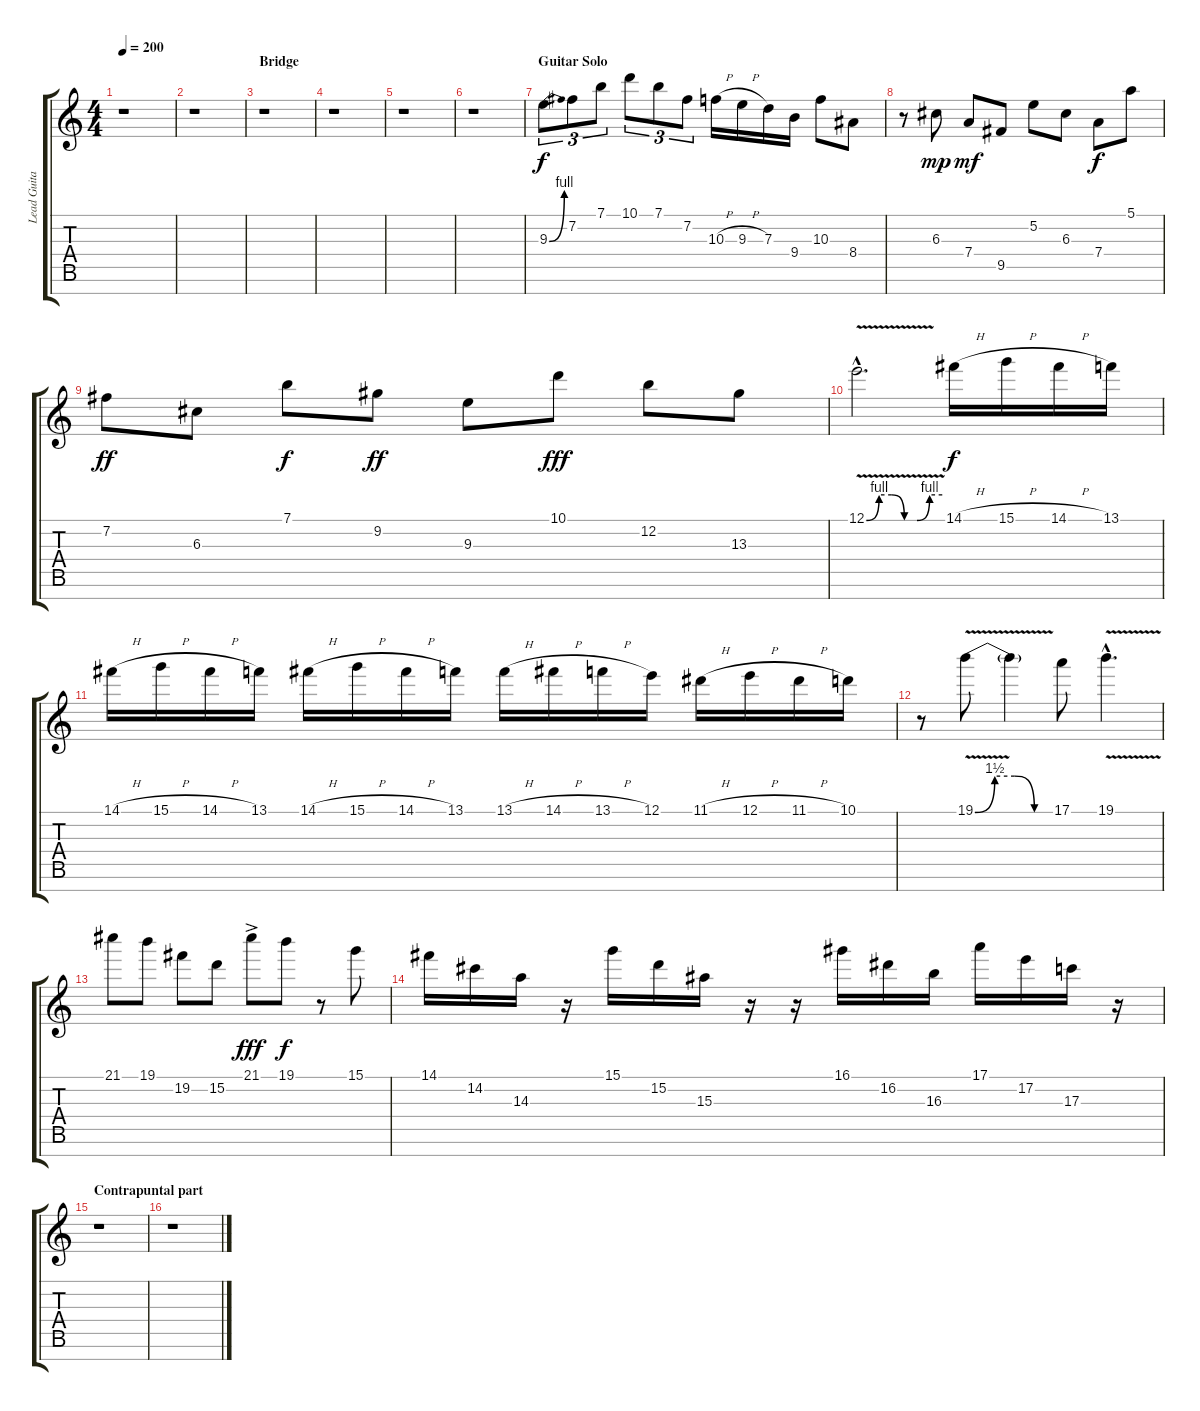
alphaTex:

\track ("Lead Guitar 2" "Lead Guita") {instrument overdrivenguitar}
\staff {score tabs}
\tuning (E4 B3 G3 D3 A2 E2 B1) {hide}
\ts (4 4)
\tempo 200
\clef g2
\ks c
r.1{dy f} |
r.1 |
\section ("" "Bridge")
r.1 |
r.1 |
r.1 |
r.1 |
\section ("" "Guitar Solo")
9.3{be (bend 0 0 60 4)}.8{tu (3 2) volume 16 balance 8} 7.2.8{tu (3 2)} 7.1.8{tu (3 2)} 10.1.8{tu (3 2)} 7.1.8{tu (3 2)} 7.2.8{tu (3 2)} 10.3{h}.16 9.3{h}.16 7.3.16 9.4.16 10.3.8 8.4.8 |
r.8 6.3.8{dy mp} 7.4.8{dy mf} 9.5.8 5.2.8 6.3.8 7.4.8{dy f} 5.1.8 |
7.2.8{dy ff} 6.3.8 7.1.8{dy f} 9.2.8{dy ff} 9.3.8 10.1.8{dy fff} 12.2.8 13.3.8 |
12.1{be (custom 0 0 10 4 20 4 30 0 40 0 50 4 60 4) v hac}.2{d} 14.1{h}.16{dy f} 15.1{h}.16 14.1{h}.16 13.1.16 |
14.1{h}.16 15.1{h}.16 14.1{h}.16 13.1.16 14.1{h}.16 15.1{h}.16 14.1{h}.16 13.1.16 13.1{h}.16 14.1{h}.16 13.1{h}.16 12.1.16 11.1{h}.16 12.1{h}.16 11.1{h}.16 10.1.16 |
r.8 19.1{be (custom 0 0 15 6 30 6 45 0 60 0) v}.8 19.1{t}.4 17.1.8 19.1{v hac}.4{d} |
21.1.8 19.1.8 19.2.8 15.2.8 21.1{ac}.8{dy fff} 19.1.8{dy f} r.8 15.1.8 |
14.1.16 14.2.16 14.3.16 r.16 15.1.16 15.2.16 15.3.16 r.16 r.16 16.1.16 16.2.16 16.3.16 17.1.16 17.2.16 17.3.16 r.16 |
\section ("" "Contrapuntal part")
r.1 |
r.1
